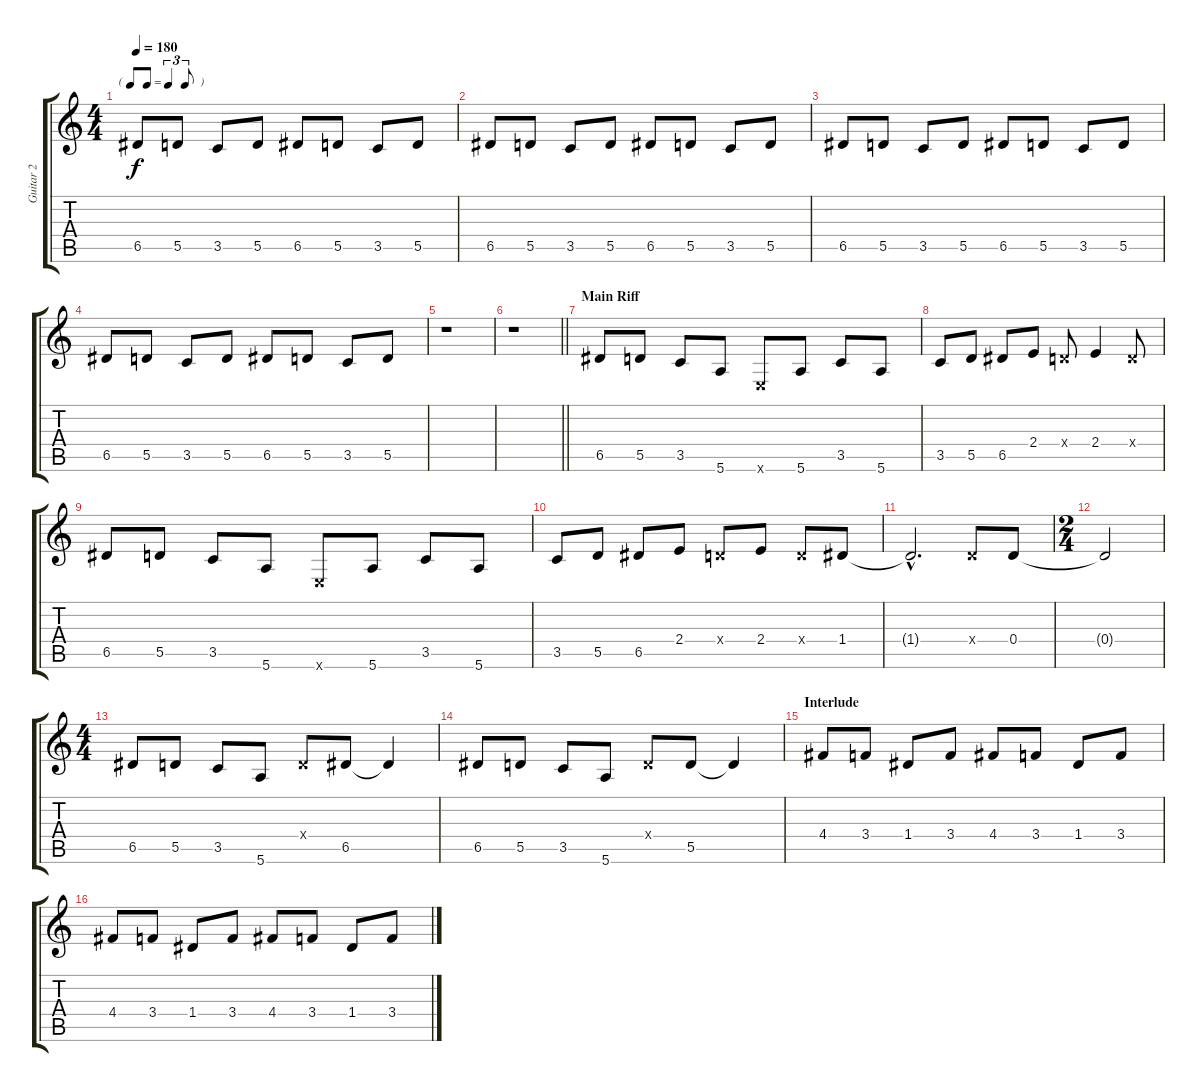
\track ("Guitar 2" "Guitar 2") {instrument electricguitarmuted}
\staff {score tabs}
\tuning (E4 B3 G3 D3 A2 E2) {hide}
\ts (4 4)
\tf triplet8th
\tempo 180
\clef g2
\ks c
6.5.8{dy f} 5.5.8 3.5.8 5.5.8 6.5.8 5.5.8 3.5.8 5.5.8 |
6.5.8 5.5.8 3.5.8 5.5.8 6.5.8 5.5.8 3.5.8 5.5.8 |
6.5.8 5.5.8 3.5.8 5.5.8 6.5.8 5.5.8 3.5.8 5.5.8 |
6.5.8 5.5.8 3.5.8 5.5.8 6.5.8 5.5.8 3.5.8 5.5.8 |
r.1 |
\barLineRight lightlight
r.1 |
\section ("" "Main Riff")
6.5.8 5.5.8 3.5.8 5.6.8 0.6{x}.8 5.6.8 3.5.8 5.6.8 |
3.5.8 5.5.8 6.5.8 2.4.8 0.4{x}.8 2.4.4 0.4{x}.8 |
6.5.8 5.5.8 3.5.8 5.6.8 0.6{x}.8 5.6.8 3.5.8 5.6.8 |
3.5.8 5.5.8 6.5.8 2.4.8 0.4{x}.8 2.4.8 0.4{x}.8 1.4.8 |
1.4{hac t}.2{d} 0.4{x}.8 0.4.8 |
\ts (2 4)
0.4{t}.2 |
\ts (4 4)
6.5.8 5.5.8 3.5.8 5.6.8 0.4{x}.8 6.5.8 6.5{t}.4 |
6.5.8 5.5.8 3.5.8 5.6.8 0.4{x}.8 5.5.8 5.5{t}.4 |
\section ("" "Interlude")
4.4.8 3.4.8 1.4.8 3.4.8 4.4.8 3.4.8 1.4.8 3.4.8 |
4.4.8 3.4.8 1.4.8 3.4.8 4.4.8 3.4.8 1.4.8 3.4.8
